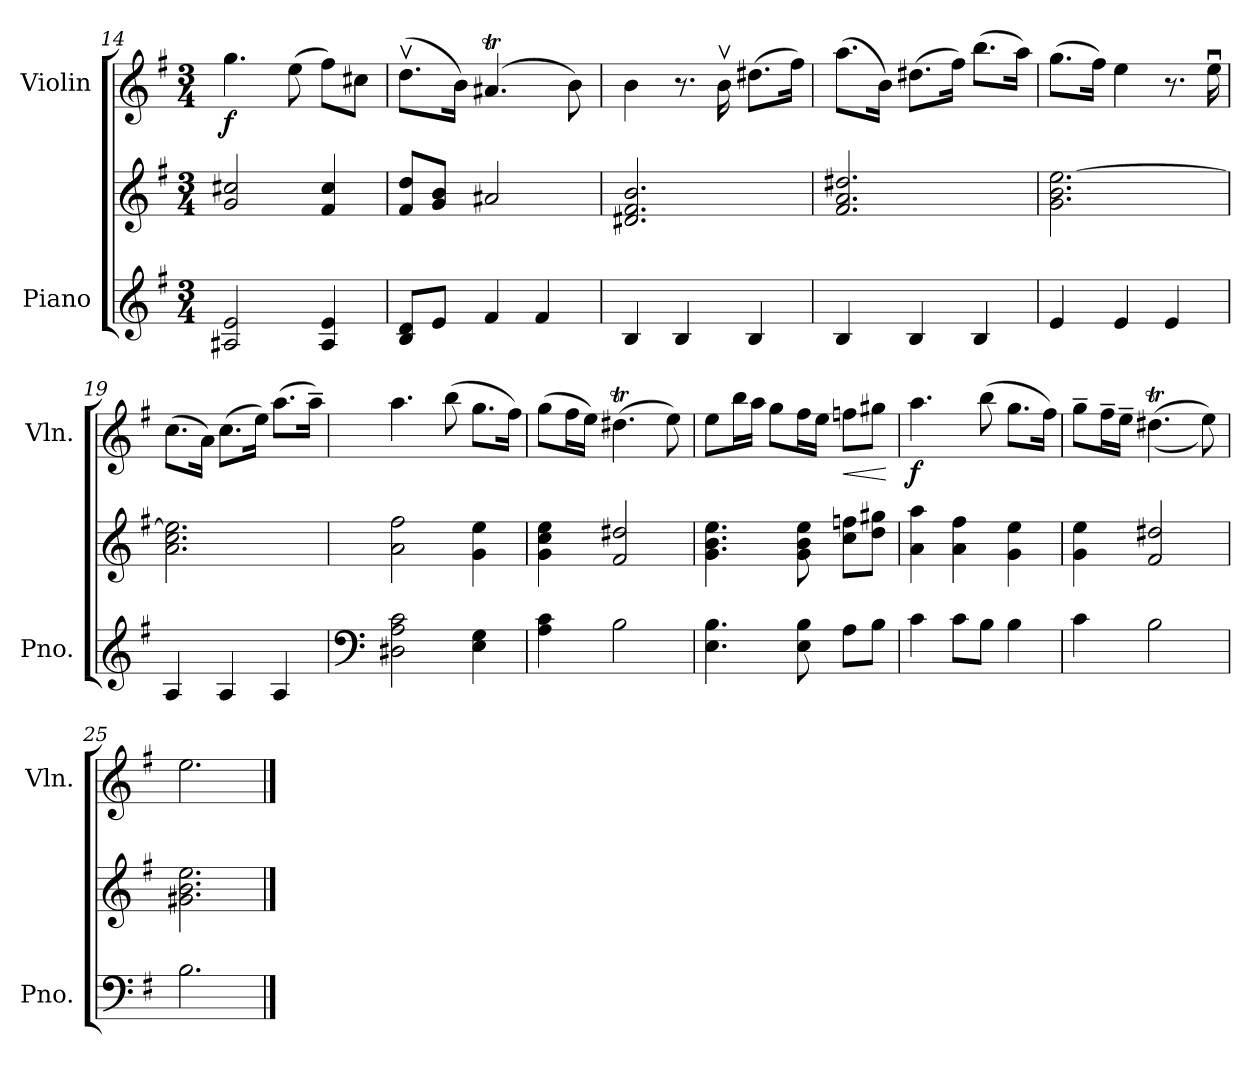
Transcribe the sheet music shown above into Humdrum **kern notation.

**kern	**kern	**kern	**dynam
*part2	*part2	*part1	*part1
*staff3	*staff2	*staff1	*staff1
*I"Piano	*	*I"Violin	*
*I'Pno.	*	*I'Vln.	*
*clefG2	*clefG2	*clefG2	*
*k[f#]	*k[f#]	*k[f#]	*
*M3/4	*M3/4	*M3/4	*
=14	=14	=14	=14
!	!	!	!LO:DY:b
2A#X/ 2e/	2g/ 2cc#X/	4.gg\	f
.	.	(>8ee\	.
4A#/ 4e/	4f#/ 4cc#/	8ff#\L)	.
.	.	8cc#X\J	.
=15	=15	=15	=15
8B/ 8d/L	8f#/ 8dd/L	(>8.ddv\L	.
8e/J	8g/ 8b/J	.	.
.	.	16b\Jk)	.
4f#/	2a#X/	(>4.a#Xt/	.
4f#/	.	.	.
.	.	8b\)	.
=16	=16	=16	=16
4B/	2.d#X/ 2.f#/ 2.b/	4b\	.
4B/	.	8.r	.
.	.	16bv\	.
4B/	.	(>8.dd#X\L	.
.	.	16ff#\Jk)	.
!!LO:LB:g=z
=17	=17	=17	=17
4B/	2.f#/ 2.a/ 2.dd#X/	(>8.aa\L	.
.	.	16b\Jk)	.
4B/	.	(>8.dd#X\L	.
.	.	16ff#\Jk)	.
4B/	.	(>8.bb\L	.
.	.	16aa\Jk)	.
=18	=18	=18	=18
4e/	2.g\ 2.b\ [2.ee\	(>8.gg\L	.
.	.	16ff#\Jk)	.
4e/	.	4ee\	.
4e/	.	8.r	.
.	.	16eeu\	.
=19	=19	=19	=19
4A/	2.a\ 2.cc\ 2.ee\]	(>8.cc\L	.
.	.	16a\Jk)	.
4A/	.	(>8.cc\L	.
.	.	16ee\Jk)	.
4A/	.	(>8.aa\L	.
.	.	16aa~\Jk)	.
=20	=20	=20	=20
*clefF4	*	*	*
2D#X\ 2A\ 2c\	2a\ 2ff#\	4.aa\	.
.	.	(>8bb\	.
4E\ 4G\	4g\ 4ee\	8.gg\L	.
.	.	16ff#\Jk)	.
!!LO:LB:g=z
=21	=21	=21	=21
4A\ 4c\	4g\ 4cc\ 4ee\	(>8gg\L	.
.	.	16ff#\L	.
.	.	16ee\JJ)	.
2B\	2f#/ 2dd#X/	(>4.dd#Xt\	.
.	.	8ee\)	.
=22	=22	=22	=22
4.E\ 4.B\	4.g\ 4.b\ 4.ee\	8ee\L	.
.	.	16bb\L	.
.	.	16aa\JJ	.
.	.	8gg\L	.
8E\ 8B\	8g\ 8b\ 8ee\	16ff#\L	.
.	.	16ee\JJ	.
!	!	!	!LO:HP:b
8A\L	8cc\ 8ffn\L	8ffn\L	<
8B\J	8dd\ 8gg#X\J	8gg#X\J	.
.	.	.	[
=23	=23	=23	=23
!	!	!	!LO:DY:b
4c\	4a\ 4aa\	4.aa\	f
8c\L	4a\ 4ff#\	.	.
8B\J	.	(>8bb\	.
4B\	4g\ 4ee\	8.gg\L	.
.	.	16ff#\Jk)	.
=24	=24	=24	=24
4c\	4g\ 4ee\	8gg~\L	.
.	.	16ff#~\L	.
.	.	16ee~\JJ	.
2B\	2f#/ 2dd#X/	(>(>4.dd#Xt\	.
.	.	8ee\))	.
=25	=25	=25	=25
2.B\	2.g#X\ 2.b\ 2.ee\	2.ee\	.
==	==	==	==
*-	*-	*-	*-
